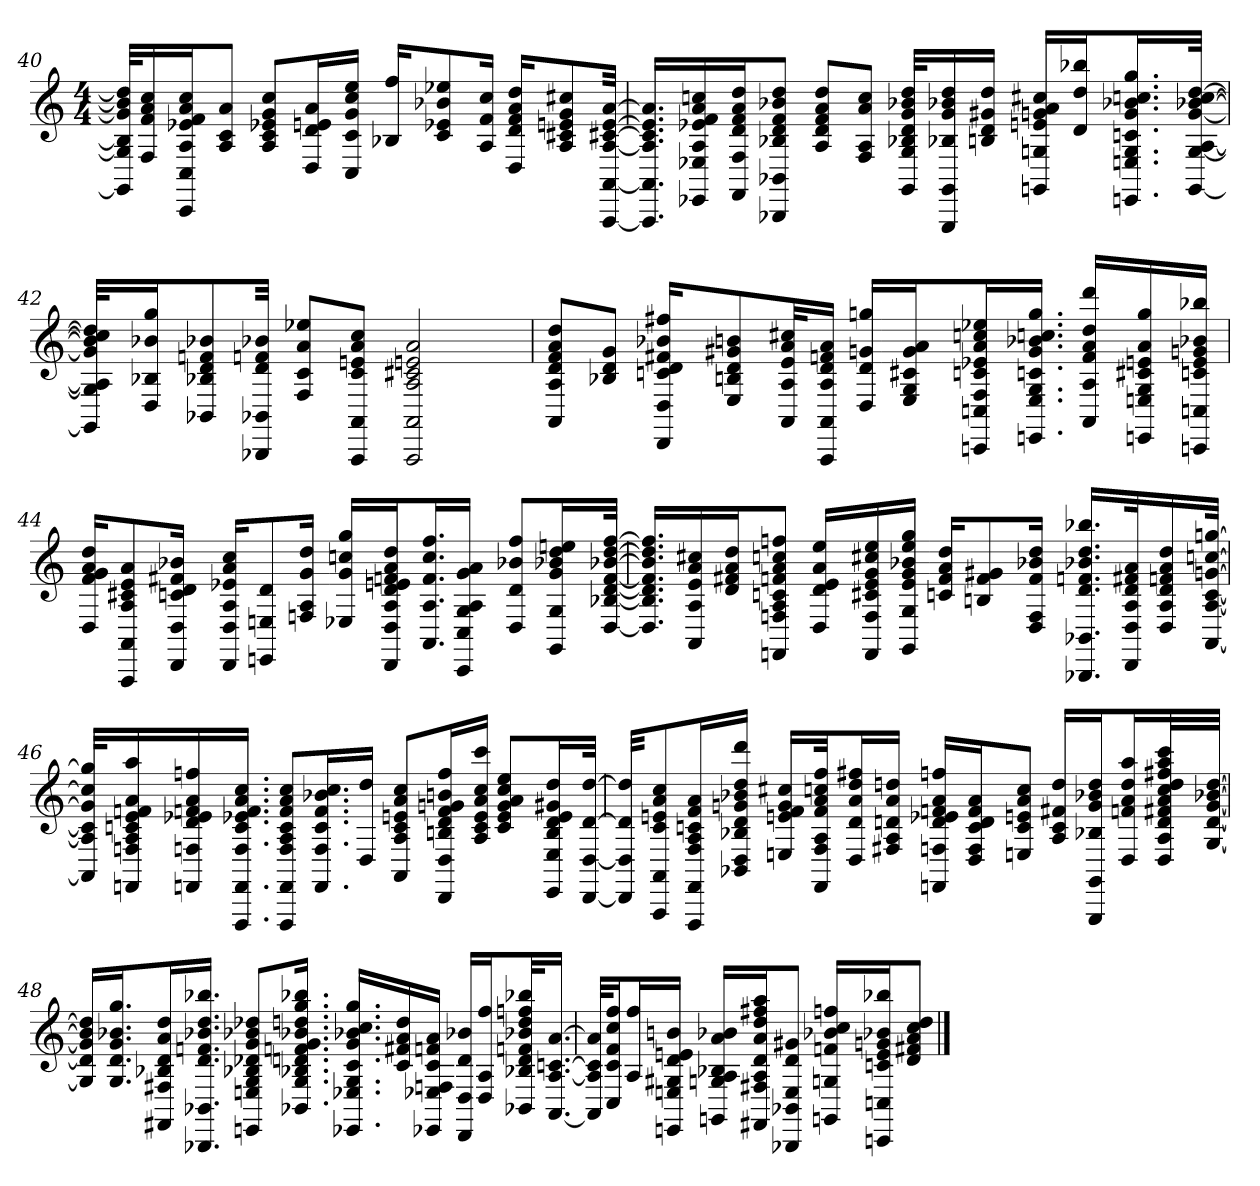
**kern
*part1
*staff1
*clefG2
*M4/4
=40
32GG/] 32G] 32B-] 32g] 32b-] 32dd]KLL
16F/ 16f 16a 16cc
16CC/ 16C 16A 16e-X 16f 16a 16ccJ
8A/ 8c 8aJ
8A/ 8c 8e-X 8g 8ccL
16D/ 16d 16en 16aL
16C/ 16c 16g 16cc 16eeJJ
16B-X/ 16ffKL
8c/ 8e-X 8b-X 8ee-X
16A/ 16f 16ccJk
16D/ 16d 16f 16a 16ddKL
8A/ 8c#X 8en 8g 8cc#X
[32AAA/ [32AA [32A [32c#X [32e [32aJkk
=41
16.AAA/] 16.AA] 16.A] 16.c#] 16.e] 16.a]LL
16EE-X/ 16E-X 16A 16e-X 16f 16a 16ccnJ
16FF/ 16F 16d 16f 16a 16ddK
8BBB-X/ 8BB-X 8B-X 8d 8f 8b-X 8ddJ
8A/ 8d 8f 8a 8ddL
8F/ 8A 8a 8ccJ
32GG/ 32G 32B-X 32d 32g 32b-X 32ddKLL
16GGG/ 16GG 16B-X 16g 16b-X 16dd
16B/ 16d 16g#X 16ddJJ
16GGn/ 16Gn 16en 16gn 16a 16cc#XLL
16d/ 16dd 16bb-XJ
16.EEn/ 16.E 16.G 16.cn 16.g 16.b-X 16.ccn 16.ggL
[32GG/ [32G [32A [32g [32b-X [32cc [32ddJJk
=42
32GG/] 32G] 32A] 32g] 32b-] 32cc] 32dd]KLL
16D/ 16B-X 16b-X 16ggJ
8BB-X/ 8B-X 8d 8fn 8b-X
32BBB-X/ 32BB-X 32d 32fn 32b-XJkk
8F/ 8c 8a 8ee-XL
8AAA/ 8AA 8c 8en 8a 8ccJ
2AAA 2AA 2A 2c#X 2en 2a
=43
8AA/ 8A 8d 8f 8a 8ddL
8B-X/ 8d 8gJ
16DD/ 16D 16cn 16d 16f#X 16b-X 16ff#XKL
8E/ 8Bn 8d 8g#X 8bn
32AA/ 32A 32e 32a 32cc#XKL
16AAA/ 16AA 16A 16d 16fn 16aJJ
16D/ 16d 16gn 16ggnLL
16E/ 16G 16c#X 16g 16aJ
16CCn/ 16Cn 16F 16cn 16e-X 16a 16ccn 16ee-XL
16.EEn/ 16.E 16.G 16.cn 16.g 16.b-X 16.ccn 16.ggJJ
16AA/ 16A 16f 16a 16dd 16dddLL
16EEn/ 16En 16G 16c#X 16en 16a 16gg
16CCn/ 16Cn 16cn 16e 16gn 16b-X 16bb-XJJ
=44
16D/ 16f 16g 16a 16ddKL
8AAA/ 8AA 8A 8c#X 8e 8a
16DD/ 16D 16cn 16d 16f#X 16b-XJk
16DD/ 16D 16A 16e-X 16a 16ccKL
8EEn/ 8En 8d
16Fn/ 16A 16g 16ddJk
16E-X/ 16g 16ccn 16ggLL
16DD/ 16D 16A 16d 16en 16fn 16a 16ddJ
16.AA/ 16.A 16.f 16.cc 16.ffL
16CC/ 16C 16G 16A 16g 16aJJ
8D/ 8d 8b-X 8ffL
16GG/ 16G 16g 16b-X 16dd 16eenL
[32D/ [32B-X [32d [32f [32b-X [32dd [32ffJJk
=45
16.D/] 16.B-] 16.d] 16.f] 16.b-] 16.dd] 16.ff]LL
16AA/ 16A 16e 16a 16cc#XJ
16d/ 16f#X 16a 16ddK
8FFn/ 8Fn 8A 8cn 8fn 8a 8ccn 8ffnJ
16D/ 16d 16e 16a 16eeLL
16FF/ 16F 16c#X 16e 16g 16cc#X 16ee
16GG/ 16G 16e 16g 16b-X 16ee 16ggJJ
16cn/ 16f 16a 16ddKL
8Bn/ 8f 8g#X
16D/ 16F 16f 16b-X 16ddJk
16.BBB-X/ 16.BB-X 16.d 16.fn 16.b-X 16.dd 16.bb-XLL
32DD/ 32D 32A 32d 32f#X 32aK
16D/ 16A 16d 16fn 16a 16dd
[32AA/ [32A [32c [32gn [32ccn [32ggnJJk
=46
32AA/] 32A] 32c] 32g] 32cc] 32gg]KLL
16FFn/ 16Fn 16A 16cn 16e 16fn 16a 16aa
16FFn/ 16Fn 16d 16e-X 16fn 16a 16ffn
16.FFF/ 16.FF 16.F 16.c 16.e-X 16.f 16.a 16.ccJJ
8FFF/ 8FF 8F 8A 8c 8f 8a 8ccL
16.FF/ 16.F 16.c 16.f 16.b-X 16.ccL
16D/ 16ddJJ
8AA/ 8A 8c 8en 8a 8ccL
16DD/ 16D 16Bn 16d 16f 16gn 16bn 16ffL
16A/ 16c 16e 16a 16cc 16cccJJ
8c/ 8e 8g 8a 8cc 8eeL
16EE/ 16E 16B 16d 16e 16g#X 16ddL
[32DD/ [32D [32d [32ddJJk
=47
32DD/] 32D] 32d] 32dd]KKL
8AAA/ 8AA 8c 8en 8a 8cc
16FFF/ 16FF 16F 16A 16cn 16f 16aL
16BB-X/ 16D 16B-X 16d 16gn 16b- 16dd 16dddJJ
16En/ 16en 16f 16g 16cc#XLL
32FF/ 32F 32A 32f 32a 32ccn 32ffJk
16D/ 16d 16a 16dd 16ff#XL
16F#X/ 16A 16dn 16a 16ddnJJ
16FFn/ 16Fn 16d 16e-X 16fn 16a 16ffnLL
16D/ 16F 16c 16d 16f 16aJ
8En/ 8c 8en 8a 8ccJ
16A/ 16c 16f#X 16ddLL
16GGG/ 16GG 16B-X 16g 16b-X 16ddJ
16D/ 16fn 16a 16dd 16aaL
32D/ 32A 32d 32f#X 32a 32cc 32dd 32ff#X 32aa 32cccL
[32G/ [32d [32g [32b-X [32ddJJJ
=48
16G/] 16d] 16g] 16b-] 16dd]LL
16.G/ 16.d 16.g 16.b-X 16.ggJ
16FF#X/ 16F#X 16B-X 16d 16a 16ddL
16.BBB-X/ 16.BB-X 16.d 16.fn 16.b-X 16.dd 16.bb-XJJ
8EEn/ 8En 8G 8B-X 8d-X 8g 8b-X 8dd-XL
16.BB-X/ 16.G 16.B-X 16.dn 16.fn 16.g 16.b-X 16.ddn 16.gg 16.bb-XJk
16.EE-X/ 16.E-X 16.G 16.c 16.g 16.b-X 16.cc 16.ggLL
16c/ 16f#X 16a 16dd
16EE-X/ 16E-X 16Fn 16c 16fn 16aJJ
16DD/ 16D 16d 16b-XLL
16D/ 16A 16ffJ
32BB-X/ 32B-X 32d 32fn 32b-X 32dd 32ffn 32bb-XKL
[16.AA/ [16.A [16.cn [16.aJJ
=49
32AA/] 32A] 32c] 32a]KLL
16C/ 16c 16f 16cc 16ffJ
16A/ 16ffL
16EEn/ 16En 16G#X 16d 16en 16bnJJ
16GGn/ 16Gn 16A 16B-X 16a 16b-XLL
16FF#X/ 16F#X 16A 16d 16a 16dd 16ff#X 16aaJ
8BBB-X/ 8BB-X 8E 8d 8g#XJ
16GGn/ 16Gn 16fn 16b-X 16cc 16ffnLL
16CCn/ 16Cn 16cn 16e 16gn 16b-X 16bb-XJ
8d/ 8f#X 8a 8cc 8ddJ
==
*-
